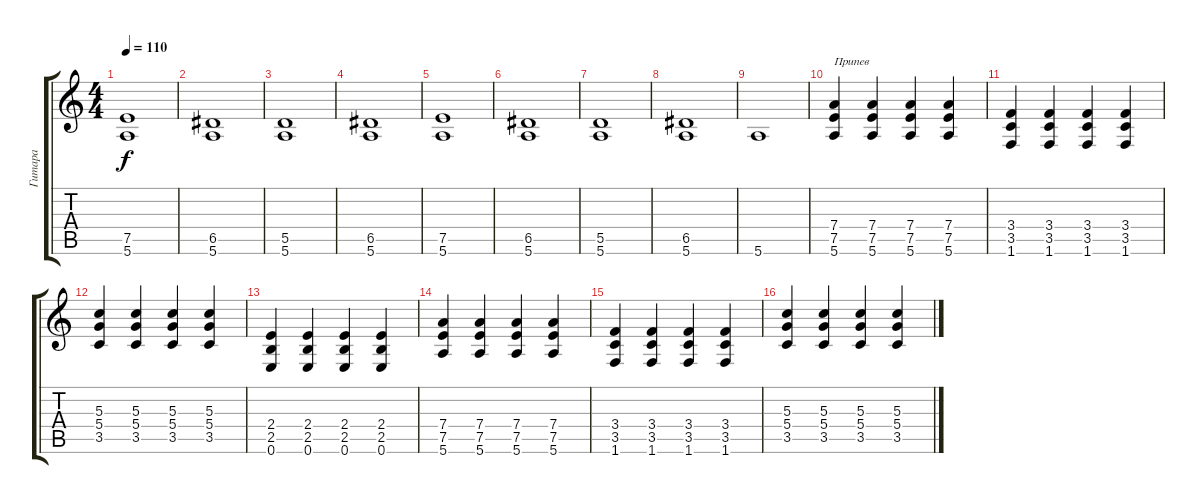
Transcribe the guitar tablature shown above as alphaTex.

\track ("Гитара" "Гитара") {instrument distortionguitar}
\staff {score tabs}
\tuning (E4 B3 G3 D3 A2 E2) {hide}
\ts (4 4)
\tempo 110
\clef g2
\ks c
(7.5 5.6).1{dy f} |
(6.5 5.6).1 |
(5.5 5.6).1 |
(6.5 5.6).1 |
(7.5 5.6).1 |
(6.5 5.6).1 |
(5.5 5.6).1 |
(6.5 5.6).1 |
5.6.1 |
(7.4 7.5 5.6).4{txt "Припев"} (7.4 7.5 5.6).4 (7.4 7.5 5.6).4 (7.4 7.5 5.6).4 |
(3.4 3.5 1.6).4 (3.4 3.5 1.6).4 (3.4 3.5 1.6).4 (3.4 3.5 1.6).4 |
(5.3 5.4 3.5).4 (5.3 5.4 3.5).4 (5.3 5.4 3.5).4 (5.3 5.4 3.5).4 |
(2.4 2.5 0.6).4 (2.4 2.5 0.6).4 (2.4 2.5 0.6).4 (2.4 2.5 0.6).4 |
(7.4 7.5 5.6).4 (7.4 7.5 5.6).4 (7.4 7.5 5.6).4 (7.4 7.5 5.6).4 |
(3.4 3.5 1.6).4 (3.4 3.5 1.6).4 (3.4 3.5 1.6).4 (3.4 3.5 1.6).4 |
(5.3 5.4 3.5).4 (5.3 5.4 3.5).4 (5.3 5.4 3.5).4 (5.3 5.4 3.5).4
